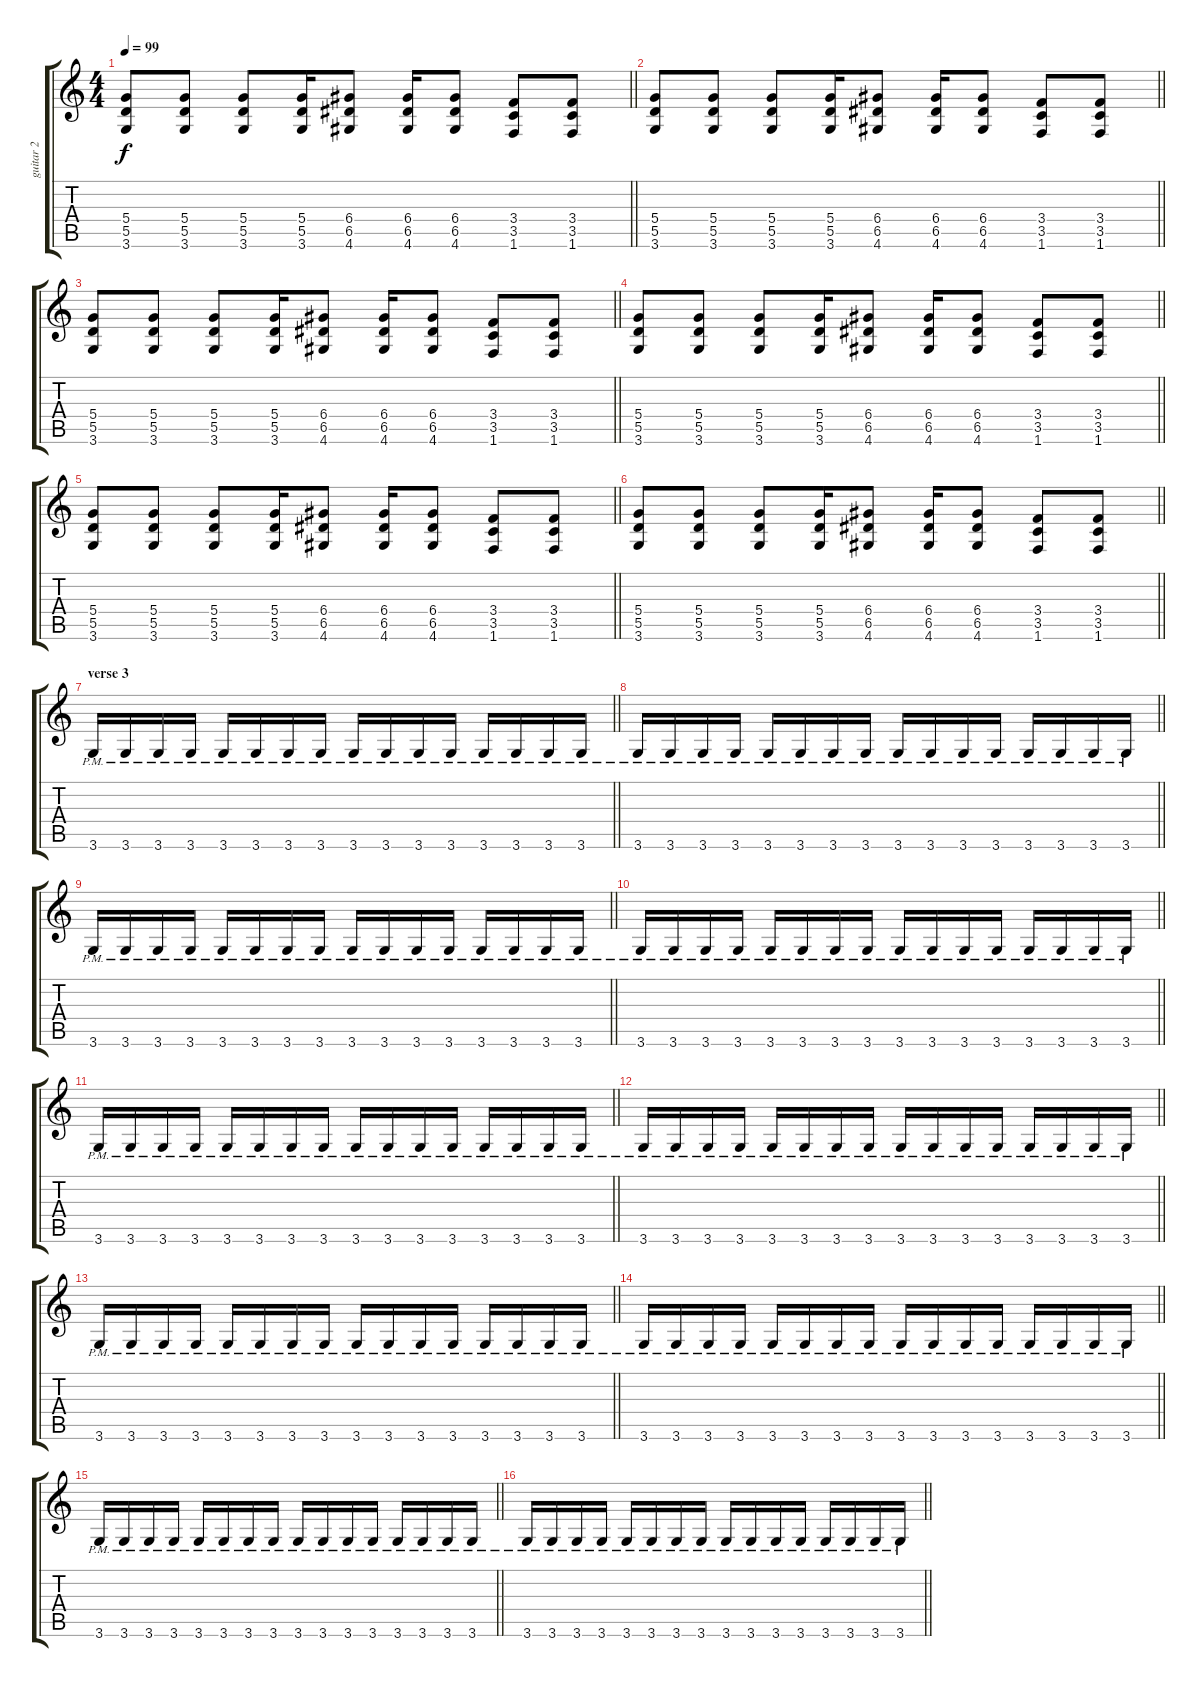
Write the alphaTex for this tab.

\track ("guitar 2" "guitar 2") {instrument overdrivenguitar}
\staff {score tabs}
\tuning (E4 B3 G3 D3 A2 E2) {hide}
\ts (4 4)
\tempo 99
\clef g2
\barLineRight lightlight
\ks c
(5.4 5.5 3.6).8{dy f} (5.4 5.5 3.6).8 (5.4 5.5 3.6).8 (5.4 5.5 3.6).16 (6.4 6.5 4.6).8 (6.4 6.5 4.6).16 (6.4 6.5 4.6).8 (3.4 3.5 1.6).8 (3.4 3.5 1.6).8 |
\barLineRight lightlight
(5.4 5.5 3.6).8 (5.4 5.5 3.6).8 (5.4 5.5 3.6).8 (5.4 5.5 3.6).16 (6.4 6.5 4.6).8 (6.4 6.5 4.6).16 (6.4 6.5 4.6).8 (3.4 3.5 1.6).8 (3.4 3.5 1.6).8 |
\barLineRight lightlight
(5.4 5.5 3.6).8 (5.4 5.5 3.6).8 (5.4 5.5 3.6).8 (5.4 5.5 3.6).16 (6.4 6.5 4.6).8 (6.4 6.5 4.6).16 (6.4 6.5 4.6).8 (3.4 3.5 1.6).8 (3.4 3.5 1.6).8 |
\barLineRight lightlight
(5.4 5.5 3.6).8 (5.4 5.5 3.6).8 (5.4 5.5 3.6).8 (5.4 5.5 3.6).16 (6.4 6.5 4.6).8 (6.4 6.5 4.6).16 (6.4 6.5 4.6).8 (3.4 3.5 1.6).8 (3.4 3.5 1.6).8 |
\barLineRight lightlight
(5.4 5.5 3.6).8 (5.4 5.5 3.6).8 (5.4 5.5 3.6).8 (5.4 5.5 3.6).16 (6.4 6.5 4.6).8 (6.4 6.5 4.6).16 (6.4 6.5 4.6).8 (3.4 3.5 1.6).8 (3.4 3.5 1.6).8 |
\barLineRight lightlight
(5.4 5.5 3.6).8 (5.4 5.5 3.6).8 (5.4 5.5 3.6).8 (5.4 5.5 3.6).16 (6.4 6.5 4.6).8 (6.4 6.5 4.6).16 (6.4 6.5 4.6).8 (3.4 3.5 1.6).8 (3.4 3.5 1.6).8 |
\section ("" "verse 3")
\barLineRight lightlight
3.6{pm}.16 3.6{pm}.16 3.6{pm}.16 3.6{pm}.16 3.6{pm}.16 3.6{pm}.16 3.6{pm}.16 3.6{pm}.16 3.6{pm}.16 3.6{pm}.16 3.6{pm}.16 3.6{pm}.16 3.6{pm}.16 3.6{pm}.16 3.6{pm}.16 3.6{pm}.16 |
\barLineRight lightlight
3.6{pm}.16 3.6{pm}.16 3.6{pm}.16 3.6{pm}.16 3.6{pm}.16 3.6{pm}.16 3.6{pm}.16 3.6{pm}.16 3.6{pm}.16 3.6{pm}.16 3.6{pm}.16 3.6{pm}.16 3.6{pm}.16 3.6{pm}.16 3.6{pm}.16 3.6{pm}.16 |
\barLineRight lightlight
3.6{pm}.16 3.6{pm}.16 3.6{pm}.16 3.6{pm}.16 3.6{pm}.16 3.6{pm}.16 3.6{pm}.16 3.6{pm}.16 3.6{pm}.16 3.6{pm}.16 3.6{pm}.16 3.6{pm}.16 3.6{pm}.16 3.6{pm}.16 3.6{pm}.16 3.6{pm}.16 |
\barLineRight lightlight
3.6{pm}.16 3.6{pm}.16 3.6{pm}.16 3.6{pm}.16 3.6{pm}.16 3.6{pm}.16 3.6{pm}.16 3.6{pm}.16 3.6{pm}.16 3.6{pm}.16 3.6{pm}.16 3.6{pm}.16 3.6{pm}.16 3.6{pm}.16 3.6{pm}.16 3.6{pm}.16 |
\barLineRight lightlight
3.6{pm}.16 3.6{pm}.16 3.6{pm}.16 3.6{pm}.16 3.6{pm}.16 3.6{pm}.16 3.6{pm}.16 3.6{pm}.16 3.6{pm}.16 3.6{pm}.16 3.6{pm}.16 3.6{pm}.16 3.6{pm}.16 3.6{pm}.16 3.6{pm}.16 3.6{pm}.16 |
\barLineRight lightlight
3.6{pm}.16 3.6{pm}.16 3.6{pm}.16 3.6{pm}.16 3.6{pm}.16 3.6{pm}.16 3.6{pm}.16 3.6{pm}.16 3.6{pm}.16 3.6{pm}.16 3.6{pm}.16 3.6{pm}.16 3.6{pm}.16 3.6{pm}.16 3.6{pm}.16 3.6{pm}.16 |
\barLineRight lightlight
3.6{pm}.16 3.6{pm}.16 3.6{pm}.16 3.6{pm}.16 3.6{pm}.16 3.6{pm}.16 3.6{pm}.16 3.6{pm}.16 3.6{pm}.16 3.6{pm}.16 3.6{pm}.16 3.6{pm}.16 3.6{pm}.16 3.6{pm}.16 3.6{pm}.16 3.6{pm}.16 |
\barLineRight lightlight
3.6{pm}.16 3.6{pm}.16 3.6{pm}.16 3.6{pm}.16 3.6{pm}.16 3.6{pm}.16 3.6{pm}.16 3.6{pm}.16 3.6{pm}.16 3.6{pm}.16 3.6{pm}.16 3.6{pm}.16 3.6{pm}.16 3.6{pm}.16 3.6{pm}.16 3.6{pm}.16 |
\barLineRight lightlight
3.6{pm}.16 3.6{pm}.16 3.6{pm}.16 3.6{pm}.16 3.6{pm}.16 3.6{pm}.16 3.6{pm}.16 3.6{pm}.16 3.6{pm}.16 3.6{pm}.16 3.6{pm}.16 3.6{pm}.16 3.6{pm}.16 3.6{pm}.16 3.6{pm}.16 3.6{pm}.16 |
\barLineRight lightlight
3.6{pm}.16 3.6{pm}.16 3.6{pm}.16 3.6{pm}.16 3.6{pm}.16 3.6{pm}.16 3.6{pm}.16 3.6{pm}.16 3.6{pm}.16 3.6{pm}.16 3.6{pm}.16 3.6{pm}.16 3.6{pm}.16 3.6{pm}.16 3.6{pm}.16 3.6{pm}.16
